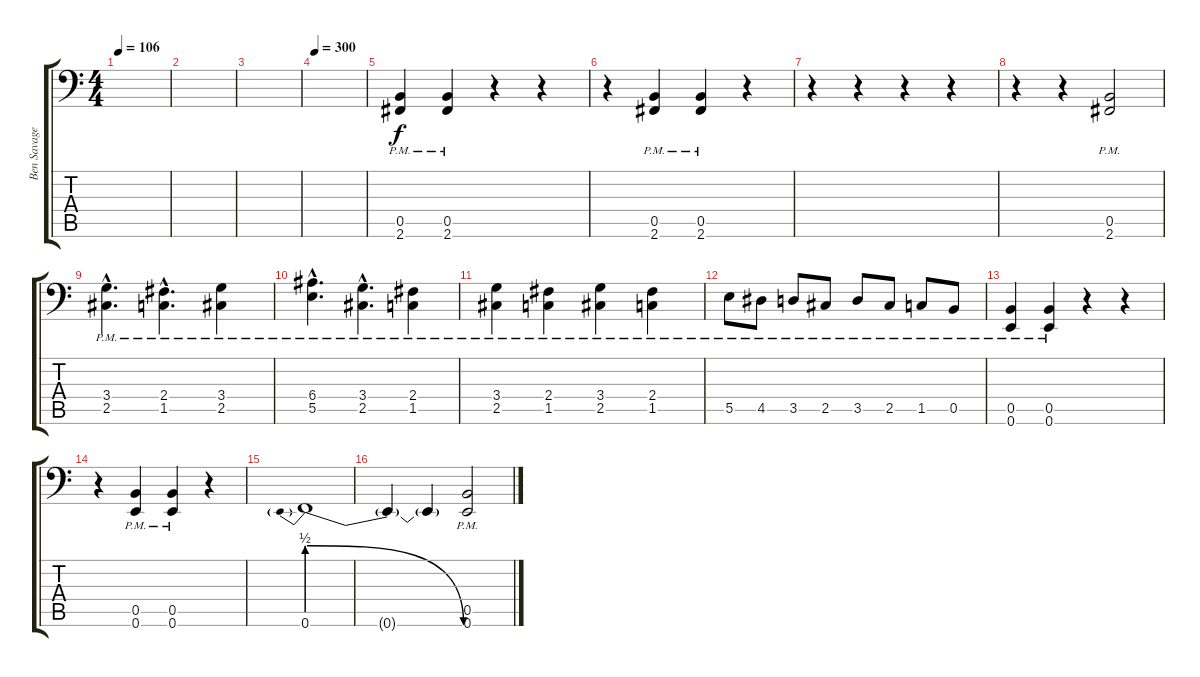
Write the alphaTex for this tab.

\track ("Ben Savage (8-String)" "Ben Savage") {instrument distortionguitar}
\staff {score tabs}
\tuning (Gb3 Db3 A2 E2 B1 E1) {hide}
\ts (4 4)
\tempo 106
\clef f4
\ks c
|
|
|
\tempo 300
|
(0.5{pm} 2.6{pm}).4 (0.5{pm} 2.6{pm}).4 r.4 r.4 |
r.4 (0.5{pm} 2.6{pm}).4 (0.5{pm} 2.6).4 r.4 |
r.4 r.4 r.4 r.4 |
r.4 r.4 (0.5{pm} 2.6{pm}).2 |
(3.4{hac pm} 2.5{hac pm}).4{d} (2.4{hac pm} 1.5{hac pm}).4{d} (3.4{pm} 2.5{pm}).4 |
(6.4{hac pm} 5.5{hac pm}).4{d} (3.4{hac pm} 2.5{hac pm}).4{d} (2.4{pm} 1.5{pm}).4 |
(3.4{pm} 2.5{pm}).4 (2.4{pm} 1.5{pm}).4 (3.4{pm} 2.5{pm}).4 (2.4{pm} 1.5{pm}).4 |
5.5{pm}.8 4.5{pm}.8 3.5{pm}.8 2.5{pm}.8 3.5{pm}.8 2.5{pm}.8 1.5{pm}.8 0.5{pm}.8 |
(0.5{pm} 0.6{pm}).4 (0.5{pm} 0.6{pm}).4 r.4 r.4 |
r.4 (0.5{pm} 0.6{pm}).4 (0.5{pm} 0.6).4 r.4 |
0.6{be (prebendrelease 0 2 60 0)}.1 |
0.6{t}.4 0.6{t}.4 (0.5{pm} 0.6{pm}).2
